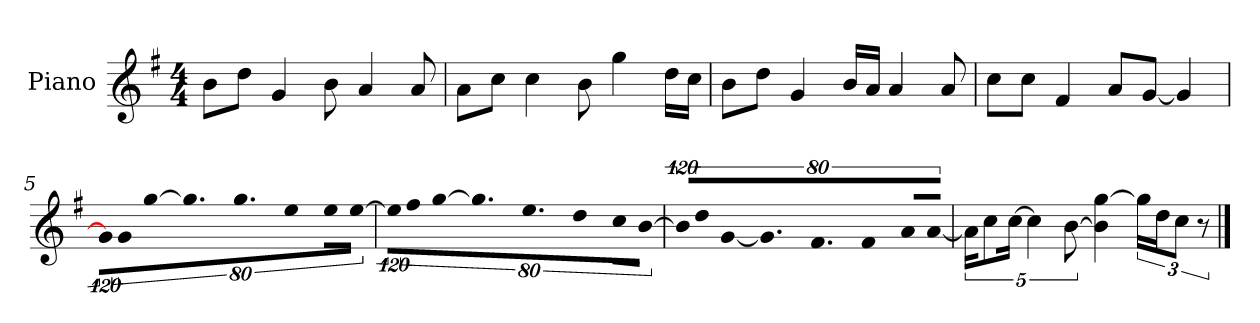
**kern
*part1
*staff1
*I"Piano
*I'P-no
*clefG2
*k[f#]
*M4/4
*MM90
=1
8b\L
8dd\J
4g/
8b\
4a/
8a/
=2
8a\L
8cc\J
4cc\
8b\
4gg\
16dd\LL
16cc\JJ
=3
8b\L
8dd\J
4g/
16b/LL
16a/JJ
4a/
8a/
=4
8cc\L
8cc\J
4f#/
8a/L
[8g/J
4g/]
=5
!LO:N:vis=16
1920%107g\KL]
!LO:N:vis=8
640%71g\
!LO:N:vis=16
[1920%107gg\K
9.gg\]
9.gg\J
!LO:N:vis=4
1920%427ee\
!LO:N:vis=8
640%71ee\L
!LO:N:vis=8
[640%71ee\J
!!LO:LB:g=z
=6
!LO:N:vis=16
1920%107ee\KL]
!LO:N:vis=8
640%71ff#\
!LO:N:vis=16
[1920%107gg\K
9.gg\]
9.ee\J
!LO:N:vis=4
1920%427dd\
!LO:N:vis=8
640%71cc\L
!LO:N:vis=8
[640%71b\J
=7
!LO:N:vis=16
1920%107b/KL]
!LO:N:vis=8
640%71dd/
!LO:N:vis=16
[1920%107g/K
9.g/]
9.f#/J
!LO:N:vis=4
1920%427f#/
!LO:N:vis=8
640%71a/L
!LO:N:vis=8
[640%71a/J
=8
20a\KL]
10cc\
[20cc\Jk
5cc\]
[10b\
4b\] [4gg\
24gg\LL]
24dd\J
12cc\J
12r
==
*-
